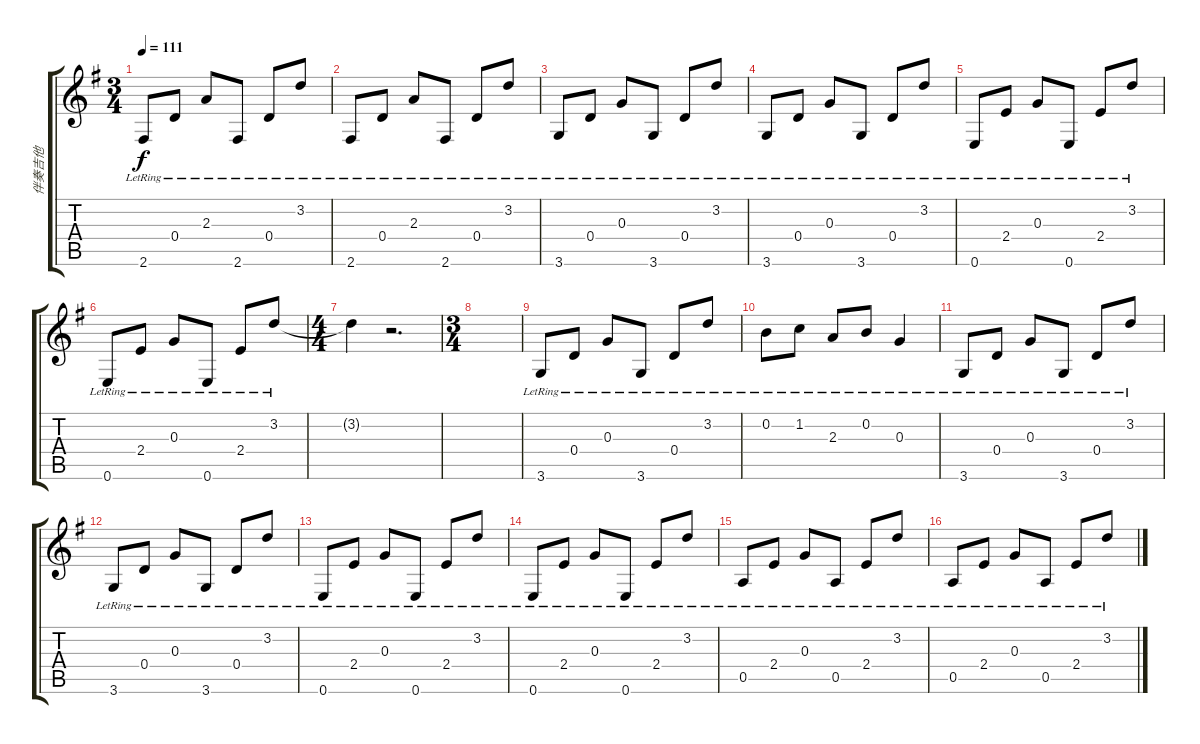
\track ("伴奏吉他" "伴奏吉他") {instrument acousticguitarnylon}
\staff {score tabs}
\tuning (E4 B3 G3 D3 A2 E2) {hide}
\ts (3 4)
\tempo 111
\clef g2
\ks g
2.6{lr}.8{dy f} 0.4{lr}.8 2.3{lr}.8 2.6{lr}.8 0.4{lr}.8 3.2{lr}.8 |
2.6{lr}.8 0.4{lr}.8 2.3{lr}.8 2.6{lr}.8 0.4{lr}.8 3.2{lr}.8 |
3.6{lr}.8 0.4{lr}.8 0.3{lr}.8 3.6{lr}.8 0.4{lr}.8 3.2{lr}.8 |
3.6{lr}.8 0.4{lr}.8 0.3{lr}.8 3.6{lr}.8 0.4{lr}.8 3.2{lr}.8 |
0.6{lr}.8 2.4{lr}.8 0.3{lr}.8 0.6{lr}.8 2.4{lr}.8 3.2{lr}.8 |
0.6{lr}.8 2.4{lr}.8 0.3{lr}.8 0.6{lr}.8 2.4{lr}.8 3.2{lr}.8 |
\ts (4 4)
3.2{t}.4 r.2{d} |
\ts (3 4)
|
3.6{lr}.8 0.4{lr}.8 0.3{lr}.8 3.6{lr}.8 0.4{lr}.8 3.2{lr}.8 |
0.2{lr}.8 1.2{lr}.8 2.3{lr}.8 0.2{lr}.8 0.3{lr}.4 |
3.6{lr}.8 0.4{lr}.8 0.3{lr}.8 3.6{lr}.8 0.4{lr}.8 3.2{lr}.8 |
3.6{lr}.8 0.4{lr}.8 0.3{lr}.8 3.6{lr}.8 0.4{lr}.8 3.2{lr}.8 |
0.6{lr}.8 2.4{lr}.8 0.3{lr}.8 0.6{lr}.8 2.4{lr}.8 3.2{lr}.8 |
0.6{lr}.8 2.4{lr}.8 0.3{lr}.8 0.6{lr}.8 2.4{lr}.8 3.2{lr}.8 |
0.5{lr}.8 2.4{lr}.8 0.3{lr}.8 0.5{lr}.8 2.4{lr}.8 3.2{lr}.8 |
0.5{lr}.8 2.4{lr}.8 0.3{lr}.8 0.5{lr}.8 2.4{lr}.8 3.2{lr}.8
